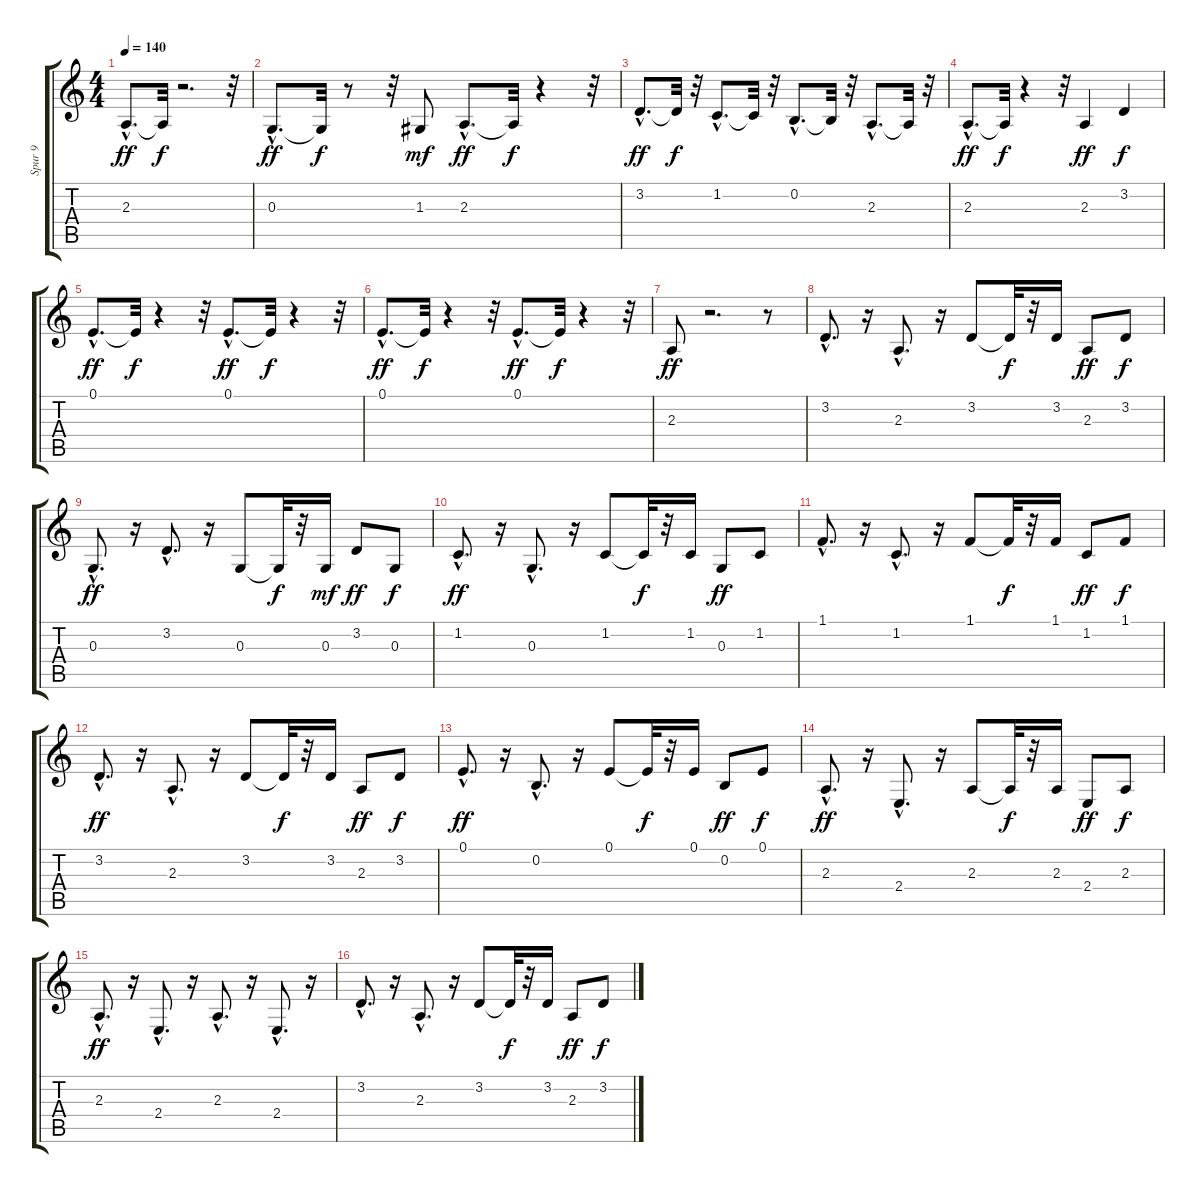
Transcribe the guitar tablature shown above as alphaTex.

\track ("Spur 9" "Spur 9") {instrument celesta}
\staff {score tabs}
\tuning (E4 B3 G3 D3 A2 E2) {hide}
\ts (4 4)
\tempo 140
\clef g2
\ks c
2.3{hac}.8{d dy ff} 2.3{t}.32{dy f} r.2{d} r.32 |
0.3{hac}.8{d dy ff} 0.3{t}.32{dy f} r.8 r.32 1.3.8{dy mf} 2.3{hac}.8{d dy ff} 2.3{t}.32{dy f} r.4 r.32 |
3.2{hac}.8{d dy ff} 3.2{t}.32{dy f} r.32 1.2{hac}.8{d} 1.2{t}.32 r.32 0.2{hac}.8{d} 0.2{t}.32 r.32 2.3{hac}.8{d} 2.3{t}.32 r.32 |
2.3{hac}.8{d dy ff} 2.3{t}.32{dy f} r.4 r.32 2.3.4{dy ff} 3.2.4{dy f} |
0.1{hac}.8{d dy ff} 0.1{t}.32{dy f} r.4 r.32 0.1{hac}.8{d dy ff} 0.1{t}.32{dy f} r.4 r.32 |
0.1{hac}.8{d dy ff} 0.1{t}.32{dy f} r.4 r.32 0.1{hac}.8{d dy ff} 0.1{t}.32{dy f} r.4 r.32 |
2.3.8{dy ff} r.2{d} r.8 |
3.2{hac}.8{d} r.16 2.3{hac}.8{d} r.16 3.2.8 3.2{t}.32{dy f} r.32 3.2.16 2.3.8{dy ff} 3.2.8{dy f} |
0.3{hac}.8{d dy ff} r.16 3.2{hac}.8{d} r.16 0.3.8 0.3{t}.32{dy f} r.32 0.3.16{dy mf} 3.2.8{dy ff} 0.3.8{dy f} |
1.2{hac}.8{d dy ff} r.16 0.3{hac}.8{d} r.16 1.2.8 1.2{t}.32{dy f} r.32 1.2.16 0.3.8{dy ff} 1.2.8 |
1.1{hac}.8{d} r.16 1.2{hac}.8{d} r.16 1.1.8 1.1{t}.32{dy f} r.32 1.1.16 1.2.8{dy ff} 1.1.8{dy f} |
3.2{hac}.8{d dy ff} r.16 2.3{hac}.8{d} r.16 3.2.8 3.2{t}.32{dy f} r.32 3.2.16 2.3.8{dy ff} 3.2.8{dy f} |
0.1{hac}.8{d dy ff} r.16 0.2{hac}.8{d} r.16 0.1.8 0.1{t}.32{dy f} r.32 0.1.16 0.2.8{dy ff} 0.1.8{dy f} |
2.3{hac}.8{d dy ff} r.16 2.4{hac}.8{d} r.16 2.3.8 2.3{t}.32{dy f} r.32 2.3.16 2.4.8{dy ff} 2.3.8{dy f} |
2.3{hac}.8{d dy ff} r.16 2.4{hac}.8{d} r.16 2.3{hac}.8{d} r.16 2.4{hac}.8{d} r.16 |
3.2{hac}.8{d} r.16 2.3{hac}.8{d} r.16 3.2.8 3.2{t}.32{dy f} r.32 3.2.16 2.3.8{dy ff} 3.2.8{dy f}
